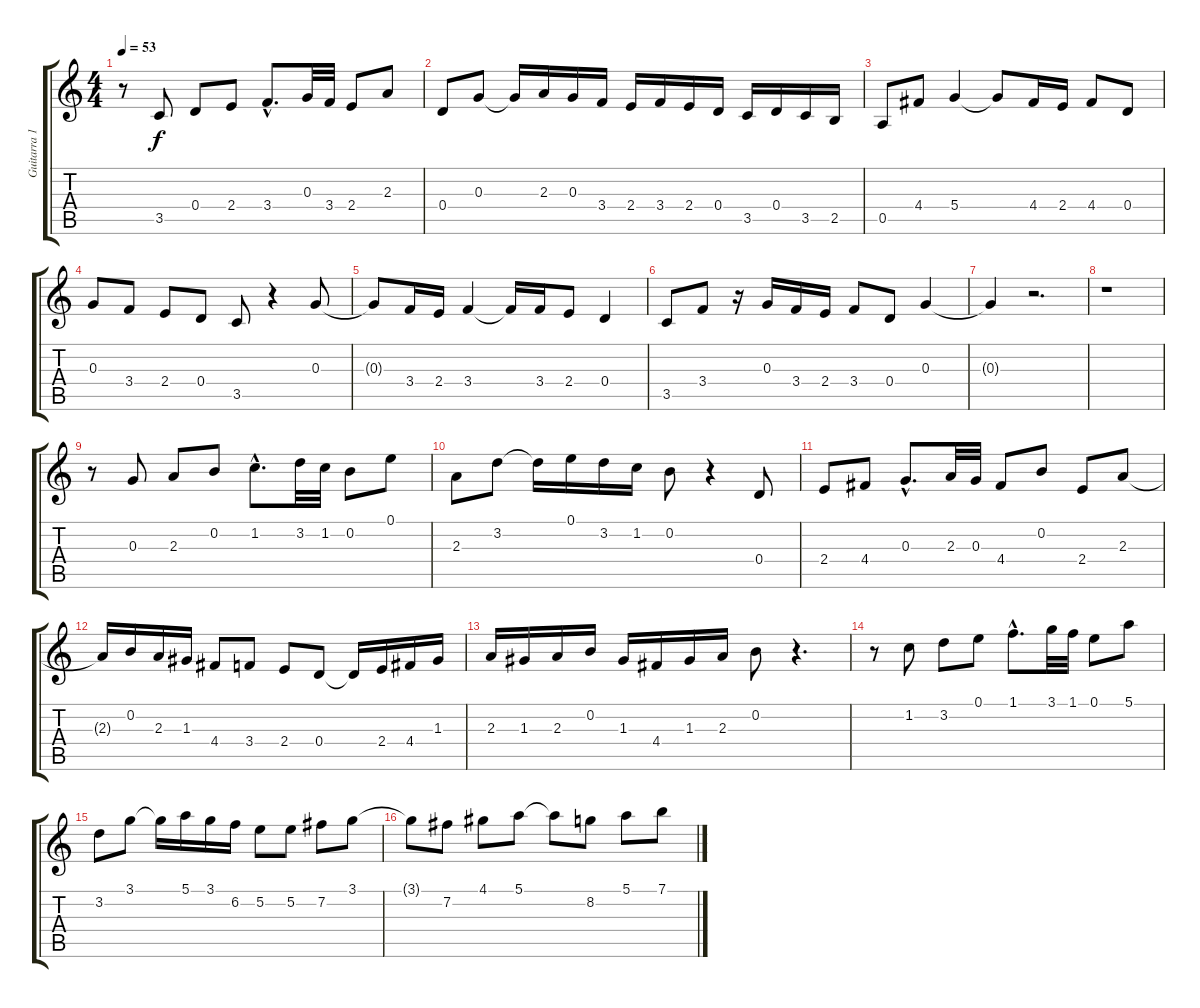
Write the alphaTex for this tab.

\track ("Guitarra 1" "Guitarra 1") {instrument acousticguitarnylon}
\staff {score tabs}
\tuning (E4 B3 G3 D3 A2 E2) {hide}
\ts (4 4)
\tempo 53
\clef g2
\ks c
r.8{dy f instrument acousticguitarnylon} 3.5.8 0.4.8 2.4.8 3.4{hac}.8{d} 0.3.32 3.4.32 2.4.8 2.3.8 |
0.4.8 0.3.8 0.3{t}.16 2.3.16 0.3.16 3.4.16 2.4.16 3.4.16 2.4.16 0.4.16 3.5.16 0.4.16 3.5.16 2.5.16 |
0.5.8 4.4.8 5.4.4 5.4{t}.8 4.4.16 2.4.16 4.4.8 0.4.8 |
0.3.8 3.4.8 2.4.8 0.4.8 3.5.8 r.4 0.3.8 |
0.3{t}.8 3.4.16 2.4.16 3.4.4 3.4{t}.16 3.4.16 2.4.8 0.4.4 |
3.5.8 3.4.8 r.16 0.3.16 3.4.16 2.4.16 3.4.8 0.4.8 0.3.4 |
0.3{t}.4 r.2{d} |
r.1 |
r.8 0.3.8 2.3.8 0.2.8 1.2{hac}.8{d} 3.2.32 1.2.32 0.2.8 0.1.8 |
2.3.8 3.2.8 3.2{t}.16 0.1.16 3.2.16 1.2.16 0.2.8 r.4 0.4.8 |
2.4.8 4.4.8 0.3{hac}.8{d} 2.3.32 0.3.32 4.4.8 0.2.8 2.4.8 2.3.8 |
2.3{t}.16 0.2.16 2.3.16 1.3.16 4.4.8 3.4.8 2.4.8 0.4.8 0.4{t}.16 2.4.16 4.4.16 1.3.16 |
2.3.16 1.3.16 2.3.16 0.2.16 1.3.16 4.4.16 1.3.16 2.3.16 0.2.8 r.4{d} |
r.8 1.2.8 3.2.8 0.1.8 1.1{hac}.8{d} 3.1.32 1.1.32 0.1.8 5.1.8 |
3.2.8 3.1.8 3.1{t}.16 5.1.16 3.1.16 6.2.16 5.2.8 5.2.8 7.2.8 3.1.8 |
3.1{t}.8 7.2.8 4.1.8 5.1.8 5.1{t}.8 8.2.8 5.1.8 7.1.8
